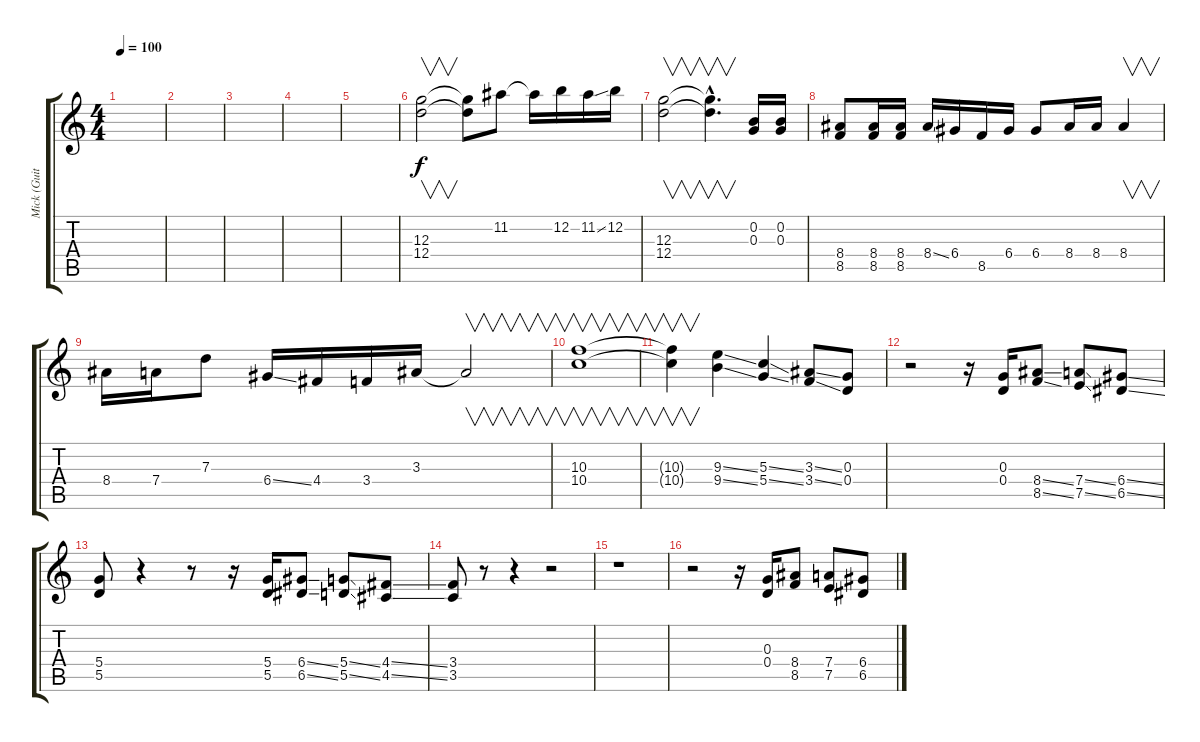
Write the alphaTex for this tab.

\track ("Mick (Guitar2)" "Mick (Guit") {instrument distortionguitar}
\staff {score tabs}
\tuning (E4 B3 G3 D3 A2 E2) {hide}
\ts (4 4)
\tempo 100
\clef g2
\ks c
|
|
|
|
|
(12.3 12.4).2{v} (12.3{t} 12.4{t}).8 11.2.8 11.2{t}.16 12.2.16 11.2{ss}.16 12.2.16 |
(12.3 12.4).2{v} (12.3{hac t} 12.4{hac t}).4{v d} (0.2 0.3).16 (0.2 0.3).16 |
(8.4 8.5).8 (8.4 8.5).16 (8.4 8.5).16 8.4{ss}.16 6.4.16 8.5.16 6.4.16 6.4.8 8.4.16 8.4.16 8.4.4{v} |
8.4.16 7.4.16 7.3.8 6.4{ss}.16 4.4.16 3.4.16 3.3.16 3.3{t}.2{v} |
(10.3 10.4).1{v} |
(10.3{t} 10.4{t}).4{v} (9.3{ss} 9.4{ss}).4 (5.3{ss} 5.4{ss}).4 (3.3{ss} 3.4{ss}).8 (0.3 0.4).8 |
r.2 r.16 (0.3 0.4).16 (8.4{ss} 8.5{ss}).8 (7.4{ss} 7.5{ss}).8 (6.4{ss} 6.5{ss}).8 |
(5.4 5.5).8 r.4 r.8 r.16 (5.4 5.5).16 (6.4{ss} 6.5{ss}).8 (5.4{ss} 5.5{ss}).8 (4.4{ss} 4.5{ss}).8 |
(3.4 3.5).8 r.8 r.4 r.2 |
r.1 |
r.2 r.16 (0.3 0.4).16 (8.4 8.5).8 (7.4 7.5).8 (6.4 6.5).8
